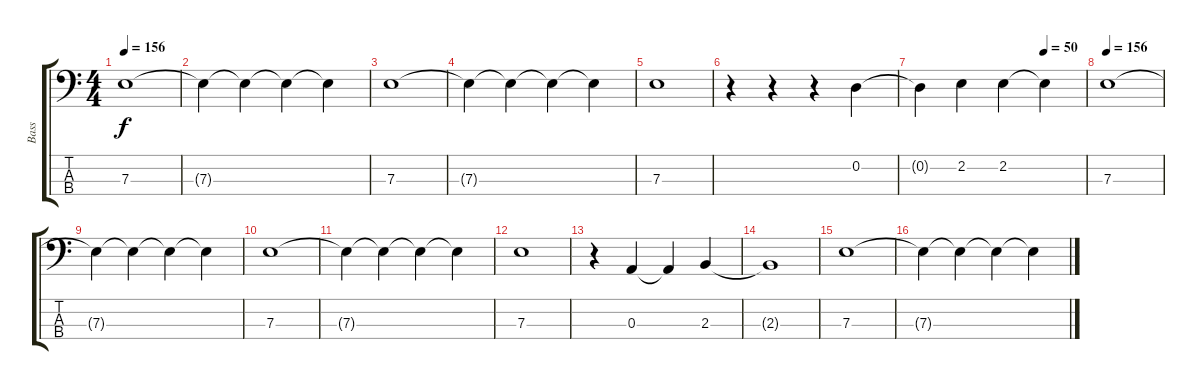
\track ("Bass" "Bass") {instrument electricbassfinger}
\staff {score tabs}
\tuning (G2 D2 A1 E1) {hide}
\ts (4 4)
\tempo 156
\clef f4
\ks c
7.3.1{dy f instrument electricbassfinger} |
7.3{t}.4 7.3{t}.4 7.3{t}.4 7.3{t}.4 |
7.3.1 |
7.3{t}.4 7.3{t}.4 7.3{t}.4 7.3{t}.4 |
7.3.1 |
r.4 r.4 r.4 0.2.4 |
\tempo (50 0.75)
0.2{t}.4 2.2.4 2.2.4 2.2{t}.4 |
\tempo 156
7.3.1 |
7.3{t}.4 7.3{t}.4 7.3{t}.4 7.3{t}.4 |
7.3.1 |
7.3{t}.4 7.3{t}.4 7.3{t}.4 7.3{t}.4 |
7.3.1 |
r.4 0.3.4 0.3{t}.4 2.3.4 |
2.3{t}.1 |
7.3.1 |
7.3{t}.4 7.3{t}.4 7.3{t}.4 7.3{t}.4
